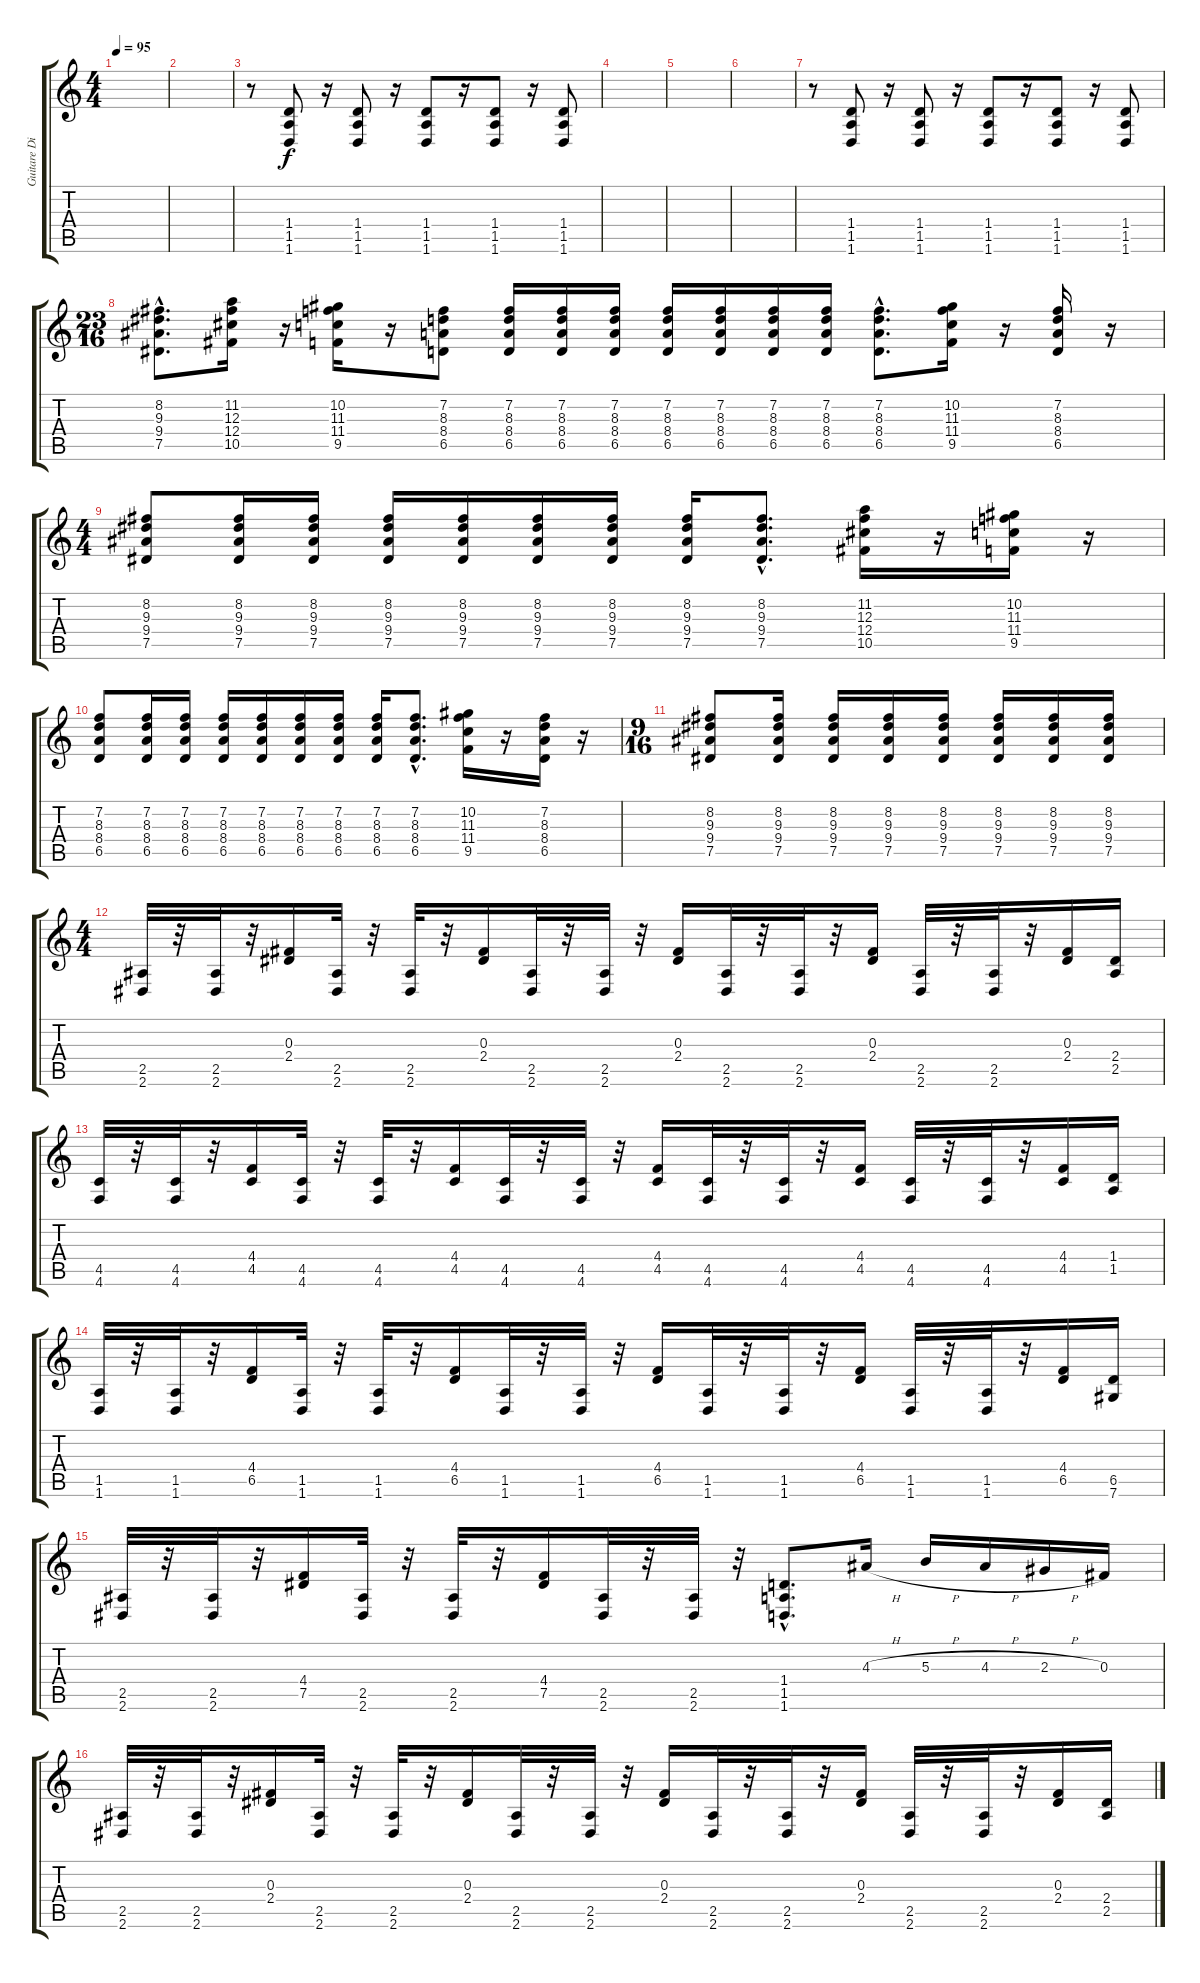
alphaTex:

\track ("Guitare Distortion 2" "Guitare Di") {instrument distortionguitar}
\staff {score tabs}
\tuning (Eb4 Bb3 Gb3 Db3 Ab2 Db2) {hide}
\ts (4 4)
\tempo 95
\clef g2
\ks c
|
|
r.8 (1.4 1.5 1.6).8 r.16 (1.4 1.5 1.6).8 r.16 (1.4 1.5 1.6).8 r.16 (1.4 1.5 1.6).8 r.16 (1.4 1.5 1.6).8 |
|
|
|
r.8 (1.4 1.5 1.6).8 r.16 (1.4 1.5 1.6).8 r.16 (1.4 1.5 1.6).8 r.16 (1.4 1.5 1.6).8 r.16 (1.4 1.5 1.6).8 |
\ts (23 16)
(8.2{hac} 9.3{hac} 9.4{hac} 7.5{hac}).8{d} (11.2 12.3 12.4 10.5).16 r.16 (10.2 11.3 11.4 9.5).16 r.16 (7.2 8.3 8.4 6.5).8 (7.2 8.3 8.4 6.5).16 (7.2 8.3 8.4 6.5).16 (7.2 8.3 8.4 6.5).16 (7.2 8.3 8.4 6.5).16 (7.2 8.3 8.4 6.5).16 (7.2 8.3 8.4 6.5).16 (7.2 8.3 8.4 6.5).16 (7.2{hac} 8.3{hac} 8.4{hac} 6.5{hac}).8{d} (10.2 11.3 11.4 9.5).16 r.16 (7.2 8.3 8.4 6.5).16 r.16 |
\ts (4 4)
(8.2 9.3 9.4 7.5).8 (8.2 9.3 9.4 7.5).16 (8.2 9.3 9.4 7.5).16 (8.2 9.3 9.4 7.5).16 (8.2 9.3 9.4 7.5).16 (8.2 9.3 9.4 7.5).16 (8.2 9.3 9.4 7.5).16 (8.2 9.3 9.4 7.5).16 (8.2{hac} 9.3{hac} 9.4{hac} 7.5{hac}).8{d} (11.2 12.3 12.4 10.5).16 r.16 (10.2 11.3 11.4 9.5).16 r.16 |
(7.2 8.3 8.4 6.5).8 (7.2 8.3 8.4 6.5).16 (7.2 8.3 8.4 6.5).16 (7.2 8.3 8.4 6.5).16 (7.2 8.3 8.4 6.5).16 (7.2 8.3 8.4 6.5).16 (7.2 8.3 8.4 6.5).16 (7.2 8.3 8.4 6.5).16 (7.2{hac} 8.3{hac} 8.4{hac} 6.5{hac}).8{d} (10.2 11.3 11.4 9.5).16 r.16 (7.2 8.3 8.4 6.5).16 r.16 |
\ts (9 16)
(8.2 9.3 9.4 7.5).8 (8.2 9.3 9.4 7.5).16 (8.2 9.3 9.4 7.5).16 (8.2 9.3 9.4 7.5).16 (8.2 9.3 9.4 7.5).16 (8.2 9.3 9.4 7.5).16 (8.2 9.3 9.4 7.5).16 (8.2 9.3 9.4 7.5).16 |
\ts (4 4)
(2.5 2.6).32 r.32 (2.5 2.6).32 r.32 (0.3 2.4).16 (2.5 2.6).32 r.32 (2.5 2.6).32 r.32 (0.3 2.4).16 (2.5 2.6).32 r.32 (2.5 2.6).32 r.32 (0.3 2.4).16 (2.5 2.6).32 r.32 (2.5 2.6).32 r.32 (0.3 2.4).16 (2.5 2.6).32 r.32 (2.5 2.6).32 r.32 (0.3 2.4).16 (2.4 2.5).16 |
(4.5 4.6).32 r.32 (4.5 4.6).32 r.32 (4.4 4.5).16 (4.5 4.6).32 r.32 (4.5 4.6).32 r.32 (4.4 4.5).16 (4.5 4.6).32 r.32 (4.5 4.6).32 r.32 (4.4 4.5).16 (4.5 4.6).32 r.32 (4.5 4.6).32 r.32 (4.4 4.5).16 (4.5 4.6).32 r.32 (4.5 4.6).32 r.32 (4.4 4.5).16 (1.4 1.5).16 |
(1.5 1.6).32 r.32 (1.5 1.6).32 r.32 (4.4 6.5).16 (1.5 1.6).32 r.32 (1.5 1.6).32 r.32 (4.4 6.5).16 (1.5 1.6).32 r.32 (1.5 1.6).32 r.32 (4.4 6.5).16 (1.5 1.6).32 r.32 (1.5 1.6).32 r.32 (4.4 6.5).16 (1.5 1.6).32 r.32 (1.5 1.6).32 r.32 (4.4 6.5).16 (6.5 7.6).16 |
(2.5 2.6).32 r.32 (2.5 2.6).32 r.32 (4.4 7.5).16 (2.5 2.6).32 r.32 (2.5 2.6).32 r.32 (4.4 7.5).16 (2.5 2.6).32 r.32 (2.5 2.6).32 r.32 (1.4{hac} 1.5{hac} 1.6{hac}).8{d} 4.3{h}.16 5.3{h}.16 4.3{h}.16 2.3{h}.16 0.3.16 |
(2.5 2.6).32 r.32 (2.5 2.6).32 r.32 (0.3 2.4).16 (2.5 2.6).32 r.32 (2.5 2.6).32 r.32 (0.3 2.4).16 (2.5 2.6).32 r.32 (2.5 2.6).32 r.32 (0.3 2.4).16 (2.5 2.6).32 r.32 (2.5 2.6).32 r.32 (0.3 2.4).16 (2.5 2.6).32 r.32 (2.5 2.6).32 r.32 (0.3 2.4).16 (2.4 2.5).16
